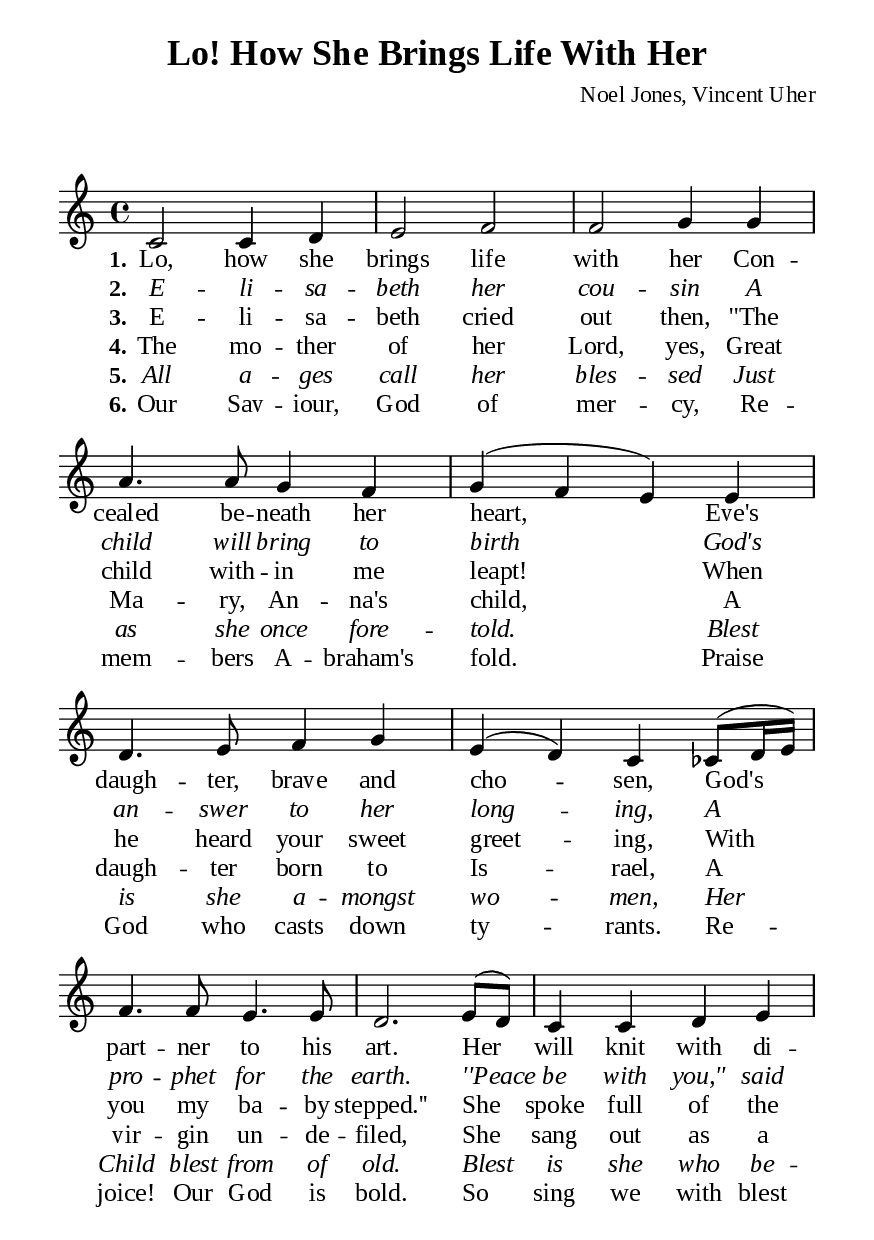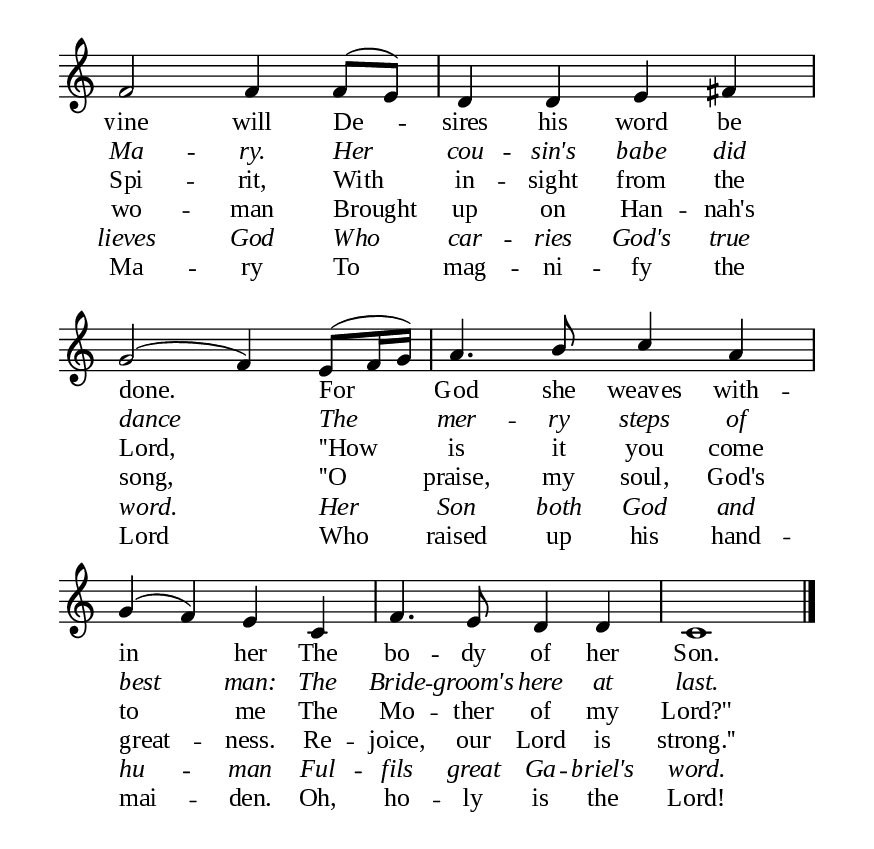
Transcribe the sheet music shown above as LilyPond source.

\version "2.18.2"

\header {
  title = "Lo! How She Brings Life With Her"
  composer = "Noel Jones, Vincent Uher"
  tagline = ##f
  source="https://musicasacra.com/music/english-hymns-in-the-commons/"
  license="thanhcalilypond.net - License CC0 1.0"
}

global= {
  \key c \major
  \time 4/4
  \override Score.BarNumber.break-visibility = ##(#f #f #f)
  \override Lyrics.LyricSpace.minimum-distance = #3.0
}

\paper {
  #(set-paper-size "a5")
  top-margin = 5\mm
  bottom-marign = 10\mm
  left-margin = 10\mm
  right-margin = 10\mm
  indent = #0
  #(define fonts
	 (make-pango-font-tree "Liberation Serif"
	 		       "Liberation Serif"
			       "Liberation Serif"
			       (/ 20 20)))
  system-system-spacing = #'((basic-distance . 3) (padding . 3))
  print-page-number = #f
}

printItalic = \with {
  \override LyricText.font-shape = #'italic
}

% Verse music
musicVerseSoprano = \relative c' {
  %{	01	%} c2 c4 d |
  %{	02	%} e2 f |
  %{	03	%} f g4 g |
  %{	04	%} a4. a8 g4 f |
  %{	05	%} g (f e) e |
  %{	06	%} d4. e8 f4 g |
  %{	07	%} e (d) c ces8 (d16 e) |
  %{	08	%} f4. f8 e4. e8 |
  %{	09	%} d2. e8 (d) |
  %{	10	%} c4 c d e |
  %{	11	%} f2 f4 f8 (e) |
  %{	12	%} d4 d e fis |
  %{	13	%} g2 (f4) e8 (f16 g) |
  %{	14	%} a4. b8 c4 a |
  %{	15	%} g (f) e c |
  %{	16	%} f4. e8 d4 d |
  %{	17	%} c1 \bar "|."
}

% Verse lyrics
verseOne = \lyricmode {
  \set stanza = #"1."
  Lo, how she brings life with her
  Con -- cealed be -- neath her heart,
  Eve's daugh -- ter, brave and cho -- sen,
  God's part -- ner to his art.
  Her will knit with di -- vine will
  De -- sires his word be done.
  For God she weaves with -- in her
  The bo -- dy of her Son.
}

verseTwo = \lyricmode {
  \set stanza = #"2."
  E -- li -- sa -- beth her cou -- sin
  A child will bring to birth
  God's an -- swer to her long -- ing,
  A pro -- phet for the earth.
  ''Peace be with you,'' said Ma -- ry.
  Her cou -- sin's babe did dance
  The mer -- ry steps of best man:
  The Bride -- groom's here at last.
}

verseThree = \lyricmode {
  \set stanza = #"3."
  E -- li -- sa -- beth cried out then,
  ''The child with -- in me leapt! When he heard your sweet greet -- ing,
  With you my ba -- by stepped.''
  She spoke full of the Spi -- rit,
  With in -- sight from the Lord,
  ''How is it you come to me
  The Mo -- ther of my Lord?''
}

verseFour = \lyricmode {
  \set stanza = #"4."
  The mo -- ther of her Lord, yes,
  Great Ma -- ry, An -- na's child,
  A daugh -- ter born to Is -- rael,
  A vir -- gin un -- de -- filed,
  She sang out as a wo -- man
  Brought up on Han -- nah's song,
  ''O praise, my soul, God's great -- ness.
  Re -- joice, our Lord is strong.''
}

verseFive = \lyricmode {
  \set stanza = #"5."
  All a -- ges call her bles -- sed
  Just as she once fore -- told.
  Blest is she a -- mongst wo -- men,
  Her Child blest from of old.
  Blest is she who be -- lieves God
  Who car -- ries God's true word.
  Her Son both God and hu -- man
  Ful -- fils great Ga -- briel's word.
}

verseSix = \lyricmode {
  \set stanza = #"6."
  Our Sav -- iour, God of mer -- cy,
  Re -- mem -- bers A -- braham's fold.
  Praise God who casts down ty -- rants.
  Re -- joice! Our God is bold.
  So sing we with blest Ma -- ry
  To mag -- ni -- fy the Lord
  Who raised up his hand -- mai -- den.
  Oh, ho -- ly is the Lord!
}

% Layout
\score {
    \new ChoirStaff <<
      \new Staff <<
        \clef "treble"
        \new Voice = "sopranos" { \global \stemUp \slurUp \musicVerseSoprano }
      >>
      \new Lyrics \lyricsto sopranos \verseOne
      \new Lyrics \printItalic \lyricsto sopranos \verseTwo
      \new Lyrics \lyricsto sopranos \verseThree
      \new Lyrics \lyricsto sopranos \verseFour
      \new Lyrics \printItalic \lyricsto sopranos \verseFive
      \new Lyrics \lyricsto sopranos \verseSix
    >>
}
